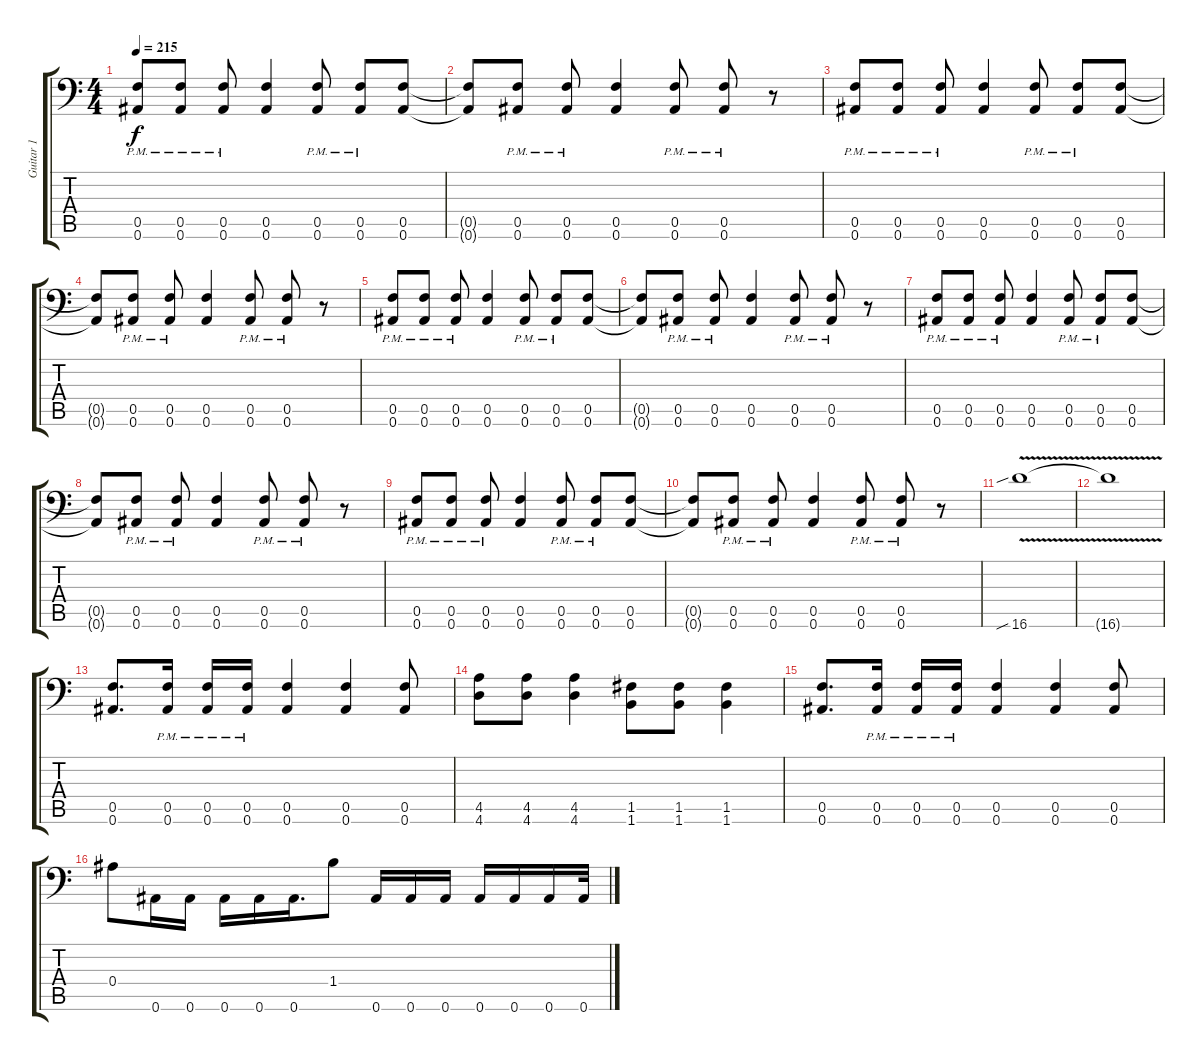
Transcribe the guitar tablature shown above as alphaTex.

\track ("Guitar 1" "Guitar 1") {instrument distortionguitar}
\staff {score tabs}
\tuning (C4 G3 Eb3 Bb2 F2 Bb1) {hide}
\ts (4 4)
\tempo 215
\clef f4
\ks c
(0.5{pm} 0.6{pm}).8{dy f} (0.5{pm} 0.6{pm}).8 (0.5{pm} 0.6{pm}).8 (0.5 0.6).4 (0.5{pm} 0.6{pm}).8 (0.5{pm} 0.6{pm}).8 (0.5 0.6).8 |
(0.5{t} 0.6{t}).8 (0.5{pm} 0.6{pm}).8 (0.5{pm} 0.6{pm}).8 (0.5 0.6).4 (0.5{pm} 0.6{pm}).8 (0.5{pm} 0.6{pm}).8 r.8 |
(0.5{pm} 0.6{pm}).8 (0.5{pm} 0.6{pm}).8 (0.5{pm} 0.6{pm}).8 (0.5 0.6).4 (0.5{pm} 0.6{pm}).8 (0.5{pm} 0.6{pm}).8 (0.5 0.6).8 |
(0.5{t} 0.6{t}).8 (0.5{pm} 0.6{pm}).8 (0.5{pm} 0.6{pm}).8 (0.5 0.6).4 (0.5{pm} 0.6{pm}).8 (0.5{pm} 0.6{pm}).8 r.8 |
(0.5{pm} 0.6{pm}).8 (0.5{pm} 0.6{pm}).8 (0.5{pm} 0.6{pm}).8 (0.5 0.6).4 (0.5{pm} 0.6{pm}).8 (0.5{pm} 0.6{pm}).8 (0.5 0.6).8 |
(0.5{t} 0.6{t}).8 (0.5{pm} 0.6{pm}).8 (0.5{pm} 0.6{pm}).8 (0.5 0.6).4 (0.5{pm} 0.6{pm}).8 (0.5{pm} 0.6{pm}).8 r.8 |
(0.5{pm} 0.6{pm}).8 (0.5{pm} 0.6{pm}).8 (0.5{pm} 0.6{pm}).8 (0.5 0.6).4 (0.5{pm} 0.6{pm}).8 (0.5{pm} 0.6{pm}).8 (0.5 0.6).8 |
(0.5{t} 0.6{t}).8 (0.5{pm} 0.6{pm}).8 (0.5{pm} 0.6{pm}).8 (0.5 0.6).4 (0.5{pm} 0.6{pm}).8 (0.5{pm} 0.6{pm}).8 r.8 |
(0.5{pm} 0.6{pm}).8 (0.5{pm} 0.6{pm}).8 (0.5{pm} 0.6{pm}).8 (0.5 0.6).4 (0.5{pm} 0.6{pm}).8 (0.5{pm} 0.6{pm}).8 (0.5 0.6).8 |
(0.5{t} 0.6{t}).8 (0.5{pm} 0.6{pm}).8 (0.5{pm} 0.6{pm}).8 (0.5 0.6).4 (0.5{pm} 0.6{pm}).8 (0.5{pm} 0.6{pm}).8 r.8 |
16.6{v sib}.1 |
16.6{t}.1 |
(0.5 0.6).8{d} (0.5{pm} 0.6{pm}).16 (0.5{pm} 0.6{pm}).16 (0.5{pm} 0.6{pm}).16 (0.5 0.6).4 (0.5 0.6).4 (0.5 0.6).8 |
(4.5 4.6).8 (4.5 4.6).8 (4.5 4.6).4 (1.5 1.6).8 (1.5 1.6).8 (1.5 1.6).4 |
(0.5 0.6).8{d} (0.5{pm} 0.6{pm}).16 (0.5{pm} 0.6{pm}).16 (0.5{pm} 0.6{pm}).16 (0.5 0.6).4 (0.5 0.6).4 (0.5 0.6).8 |
0.4.8 0.6.16 0.6.16 0.6.16 0.6.16 0.6.16{d} 1.4.8 0.6.16 0.6.16 0.6.16 0.6.16 0.6.16 0.6.16 0.6.32
